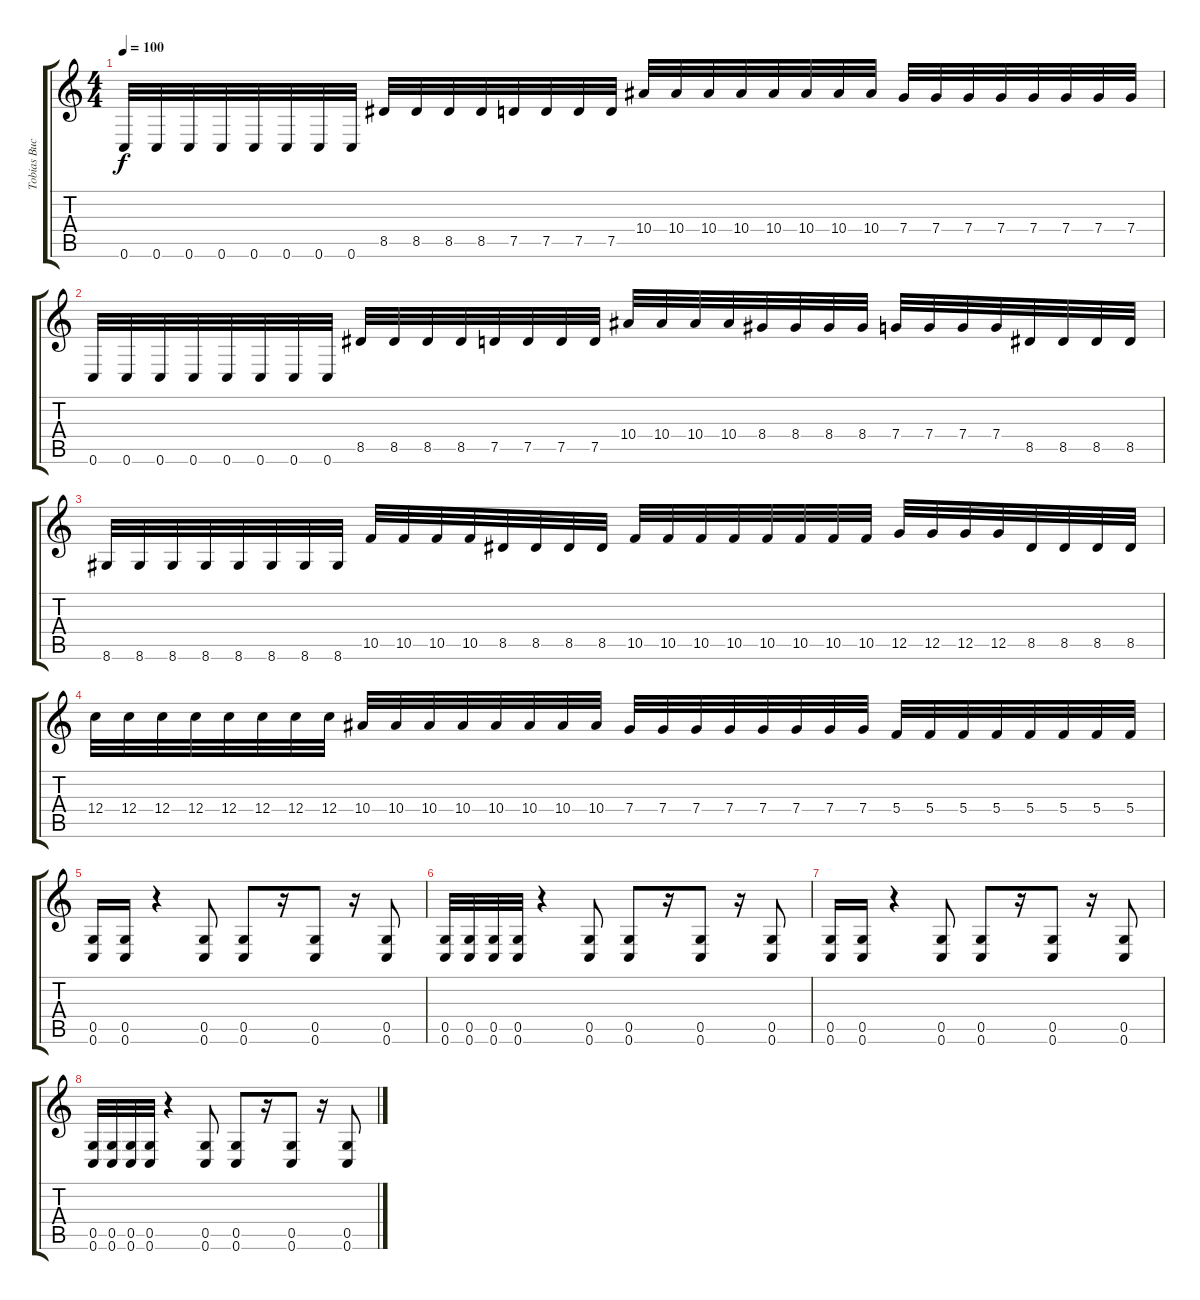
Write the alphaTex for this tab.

\track ("Tobias Buck" "Tobias Buc") {instrument distortionguitar}
\staff {score tabs}
\tuning (D4 A3 F3 C3 G2 C2) {hide}
\ts (4 4)
\tempo 100
\clef g2
\ks c
0.6.32{dy f} 0.6.32 0.6.32 0.6.32 0.6.32 0.6.32 0.6.32 0.6.32 8.5.32 8.5.32 8.5.32 8.5.32 7.5.32 7.5.32 7.5.32 7.5.32 10.4.32 10.4.32 10.4.32 10.4.32 10.4.32 10.4.32 10.4.32 10.4.32 7.4.32 7.4.32 7.4.32 7.4.32 7.4.32 7.4.32 7.4.32 7.4.32 |
0.6.32 0.6.32 0.6.32 0.6.32 0.6.32 0.6.32 0.6.32 0.6.32 8.5.32 8.5.32 8.5.32 8.5.32 7.5.32 7.5.32 7.5.32 7.5.32 10.4.32 10.4.32 10.4.32 10.4.32 8.4.32 8.4.32 8.4.32 8.4.32 7.4.32 7.4.32 7.4.32 7.4.32 8.5.32 8.5.32 8.5.32 8.5.32 |
8.6.32 8.6.32 8.6.32 8.6.32 8.6.32 8.6.32 8.6.32 8.6.32 10.5.32 10.5.32 10.5.32 10.5.32 8.5.32 8.5.32 8.5.32 8.5.32 10.5.32 10.5.32 10.5.32 10.5.32 10.5.32 10.5.32 10.5.32 10.5.32 12.5.32 12.5.32 12.5.32 12.5.32 8.5.32 8.5.32 8.5.32 8.5.32 |
12.4.32 12.4.32 12.4.32 12.4.32 12.4.32 12.4.32 12.4.32 12.4.32 10.4.32 10.4.32 10.4.32 10.4.32 10.4.32 10.4.32 10.4.32 10.4.32 7.4.32 7.4.32 7.4.32 7.4.32 7.4.32 7.4.32 7.4.32 7.4.32 5.4.32 5.4.32 5.4.32 5.4.32 5.4.32 5.4.32 5.4.32 5.4.32 |
(0.5 0.6).16 (0.5 0.6).16 r.4 (0.5 0.6).8 (0.5 0.6).8 r.16 (0.5 0.6).8 r.16 (0.5 0.6).8 |
(0.5 0.6).32 (0.5 0.6).32 (0.5 0.6).32 (0.5 0.6).32 r.4 (0.5 0.6).8 (0.5 0.6).8 r.16 (0.5 0.6).8 r.16 (0.5 0.6).8 |
(0.5 0.6).16 (0.5 0.6).16 r.4 (0.5 0.6).8 (0.5 0.6).8 r.16 (0.5 0.6).8 r.16 (0.5 0.6).8 |
(0.5 0.6).32 (0.5 0.6).32 (0.5 0.6).32 (0.5 0.6).32 r.4 (0.5 0.6).8 (0.5 0.6).8 r.16 (0.5 0.6).8 r.16 (0.5 0.6).8
